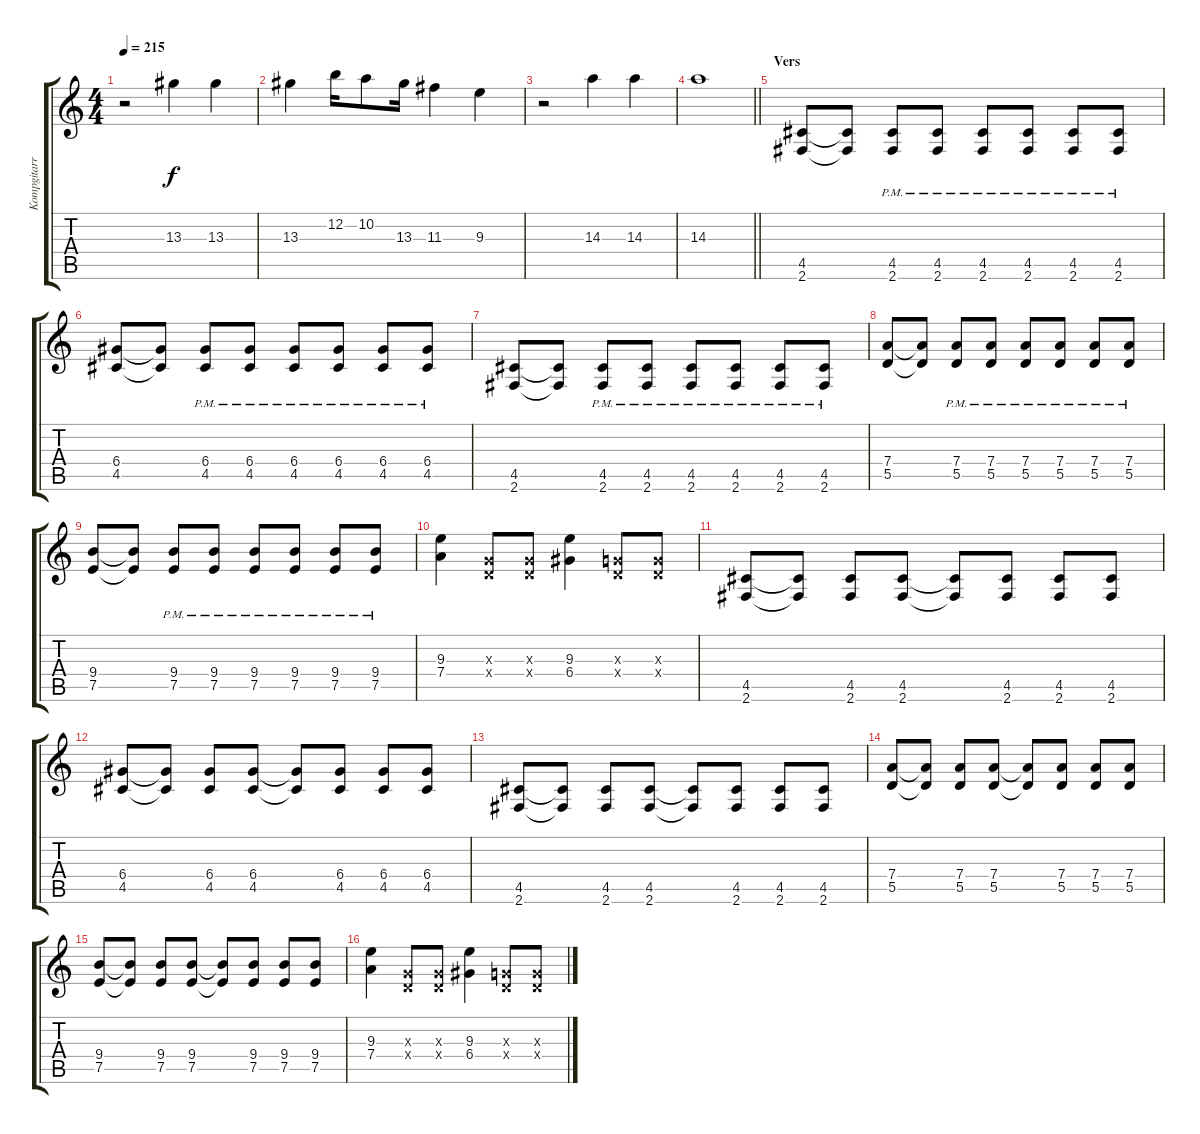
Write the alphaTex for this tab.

\track ("Kompgitarr" "Kompgitarr") {instrument distortionguitar}
\staff {score tabs}
\tuning (E4 B3 G3 D3 A2 E2) {hide}
\ts (4 4)
\tempo 215
\clef g2
\ks c
r.2{dy f} 13.3.4 13.3.4 |
13.3.4 12.2.16 10.2.8 13.3.16 11.3.4 9.3.4 |
r.2 14.3.4 14.3.4 |
\barLineRight lightlight
14.3.1 |
\section ("" "Vers")
(4.5 2.6).8 (4.5{t} 2.6{t}).8 (4.5{pm} 2.6{pm}).8 (4.5{pm} 2.6{pm}).8 (4.5{pm} 2.6{pm}).8 (4.5{pm} 2.6{pm}).8 (4.5{pm} 2.6{pm}).8 (4.5{pm} 2.6{pm}).8 |
(6.4 4.5).8 (6.4{t} 4.5{t}).8 (6.4{pm} 4.5{pm}).8 (6.4{pm} 4.5{pm}).8 (6.4{pm} 4.5{pm}).8 (6.4{pm} 4.5{pm}).8 (6.4{pm} 4.5{pm}).8 (6.4{pm} 4.5{pm}).8 |
(4.5 2.6).8 (4.5{t} 2.6{t}).8 (4.5{pm} 2.6{pm}).8 (4.5{pm} 2.6{pm}).8 (4.5{pm} 2.6{pm}).8 (4.5{pm} 2.6{pm}).8 (4.5{pm} 2.6{pm}).8 (4.5{pm} 2.6{pm}).8 |
(7.4 5.5).8 (7.4{t} 5.5{t}).8 (7.4{pm} 5.5{pm}).8 (7.4{pm} 5.5{pm}).8 (7.4{pm} 5.5{pm}).8 (7.4{pm} 5.5{pm}).8 (7.4{pm} 5.5{pm}).8 (7.4{pm} 5.5{pm}).8 |
(9.4 7.5).8 (9.4{t} 7.5{t}).8 (9.4{pm} 7.5{pm}).8 (9.4{pm} 7.5{pm}).8 (9.4{pm} 7.5{pm}).8 (9.4{pm} 7.5{pm}).8 (9.4{pm} 7.5{pm}).8 (9.4{pm} 7.5{pm}).8 |
(9.3 7.4).4 (0.3{x} 0.4{x}).8 (0.3{x} 0.4{x}).8 (9.3 6.4).4 (0.3{x} 0.4{x}).8 (0.3{x} 0.4{x}).8 |
(4.5 2.6).8 (4.5{t} 2.6{t}).8 (4.5 2.6).8 (4.5 2.6).8 (4.5{t} 2.6{t}).8 (4.5 2.6).8 (4.5 2.6).8 (4.5 2.6).8 |
(6.4 4.5).8 (6.4{t} 4.5{t}).8 (6.4 4.5).8 (6.4 4.5).8 (6.4{t} 4.5{t}).8 (6.4 4.5).8 (6.4 4.5).8 (6.4 4.5).8 |
(4.5 2.6).8 (4.5{t} 2.6{t}).8 (4.5 2.6).8 (4.5 2.6).8 (4.5{t} 2.6{t}).8 (4.5 2.6).8 (4.5 2.6).8 (4.5 2.6).8 |
(7.4 5.5).8 (7.4{t} 5.5{t}).8 (7.4 5.5).8 (7.4 5.5).8 (7.4{t} 5.5{t}).8 (7.4 5.5).8 (7.4 5.5).8 (7.4 5.5).8 |
(9.4 7.5).8 (9.4{t} 7.5{t}).8 (9.4 7.5).8 (9.4 7.5).8 (9.4{t} 7.5{t}).8 (9.4 7.5).8 (9.4 7.5).8 (9.4 7.5).8 |
(9.3 7.4).4 (0.3{x} 0.4{x}).8 (0.3{x} 0.4{x}).8 (9.3 6.4).4 (0.3{x} 0.4{x}).8 (0.3{x} 0.4{x}).8
